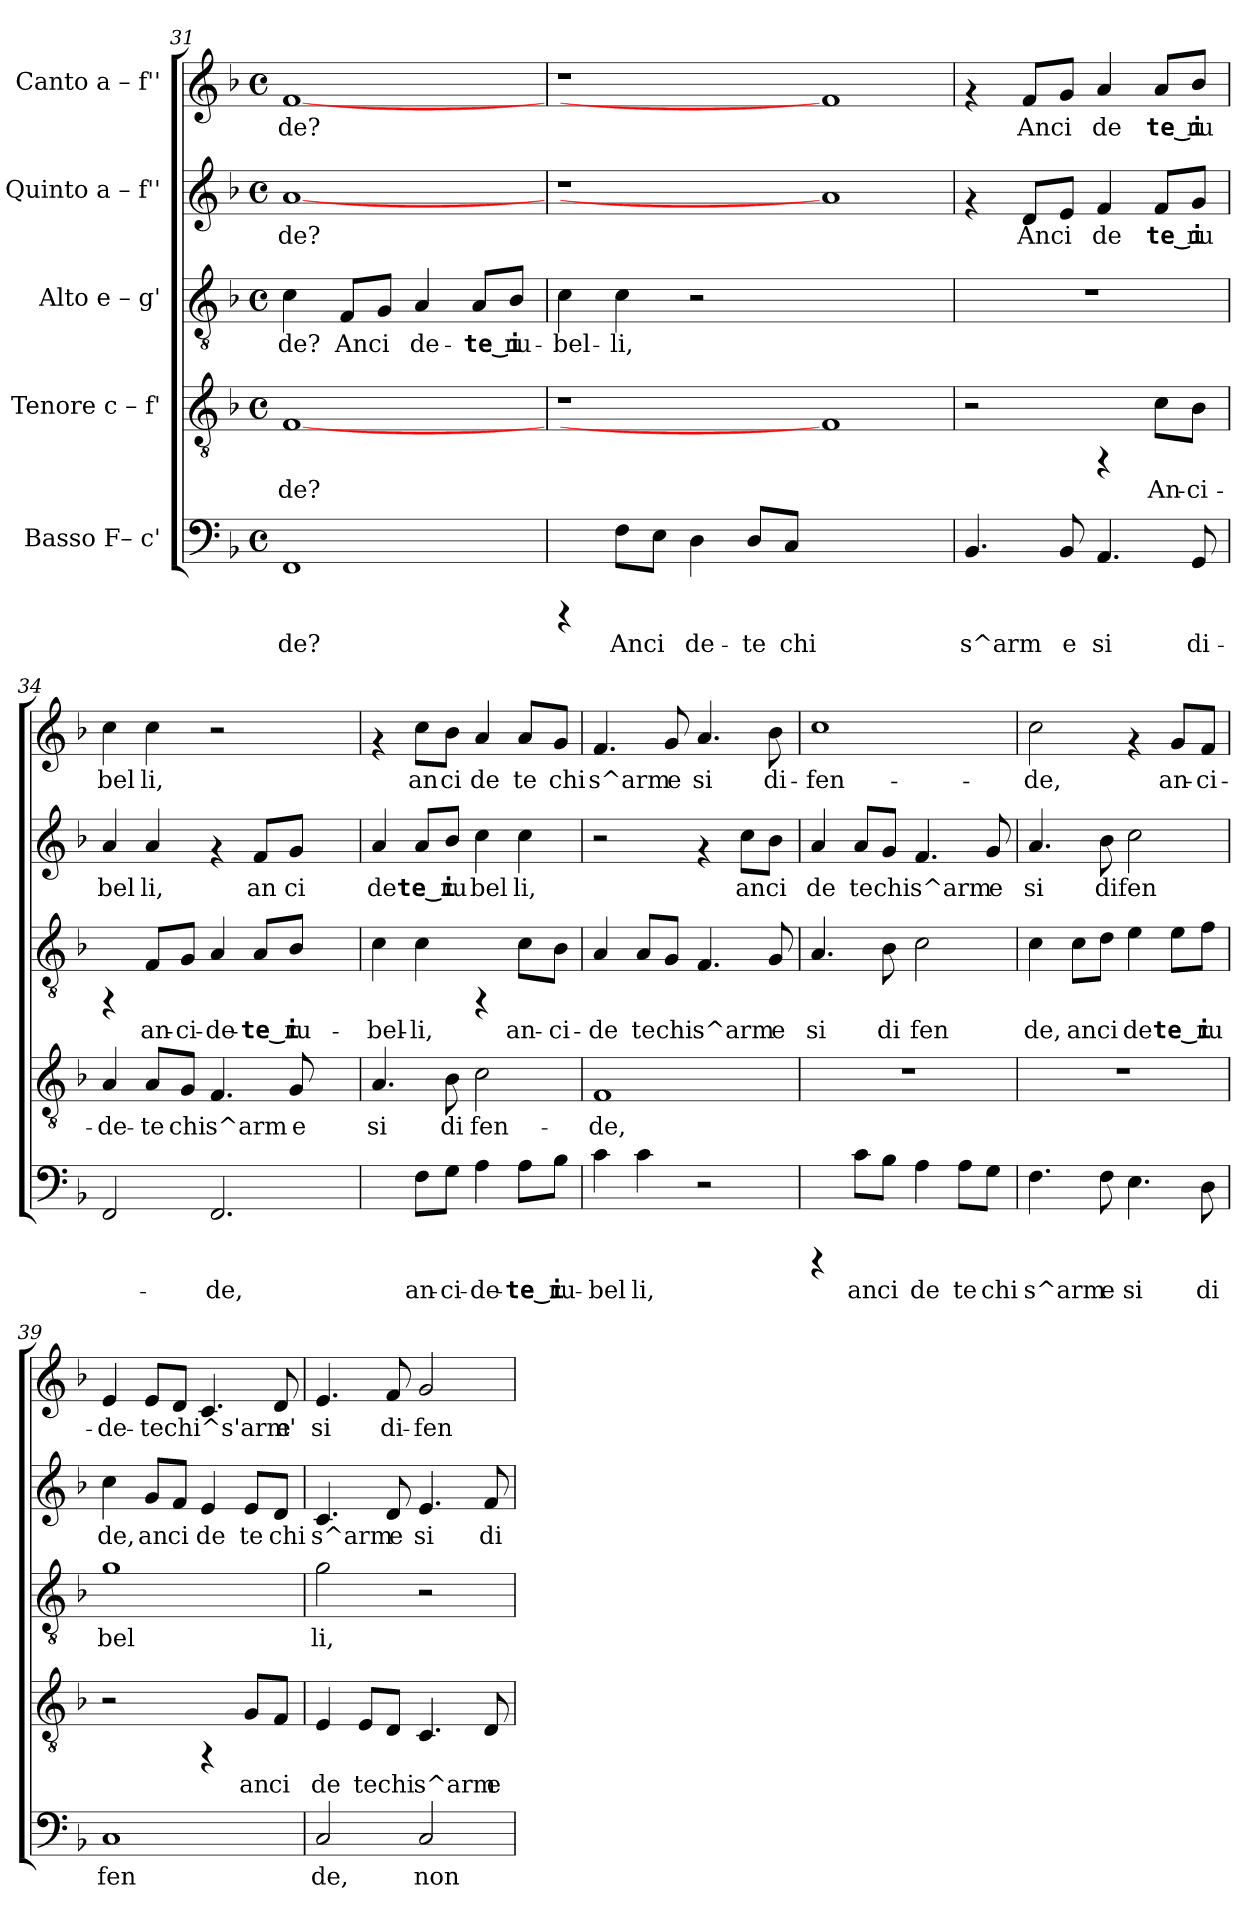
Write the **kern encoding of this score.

**kern	**text	**kern	**text	**kern	**text	**kern	**text	**kern	**text
*part5	*part5	*part4	*part4	*part3	*part3	*part2	*part2	*part1	*part1
*staff5	*staff5	*staff4	*staff4	*staff3	*staff3	*staff2	*staff2	*staff1	*staff1
*I"Basso  F– c'	*	*I"Tenore  c – f'	*	*I"Alto  e – g'	*	*I"Quinto  a – f''	*	*I"Canto  a – f''	*
!!LO:LB:g=z
*clefF4	*	*clefGv2	*	*clefGv2	*	*clefG2	*	*clefG2	*
*k[b-]	*	*k[b-]	*	*k[b-]	*	*k[b-]	*	*k[b-]	*
*F:	*	*F:	*	*F:	*	*F:	*	*F:	*
*M4/4	*	*M4/4	*	*M4/4	*	*M4/4	*	*M4/4	*
*met(c)	*	*met(c)	*	*met(c)	*	*met(c)	*	*met(c)	*
=31	=31	=31	=31	=31	=31	=31	=31	=31	=31
!	!LO:LY:b:cj	!	!LO:LY:b:cj	!	!LO:LY:b:rj	!	!LO:LY:b:rj	!	!LO:LY:b:rj
1FF	de?	[1F	-de?	4c\	de?	[1a	de?	[1f	-de?
!	!	!	!	!	!LO:LY:b:rj	!	!	!	!
.	.	.	.	8F/L	Anci-	.	.	.	.
!	!	!	!	!	!LO:LY:b:rj	!	!	!	!
.	.	.	.	8G/J	--	.	.	.	.
!	!	!	!	!	!LO:LY:b:rj	!	!	!	!
.	.	.	.	4A/	-de-	.	.	.	.
!	!	!	!	!	!LO:LY:b:rj	!	!	!	!
.	.	.	.	8A/L	-te‿i	.	.	.	.
!	!	!	!	!	!LO:LY:b:rj	!	!	!	!
.	.	.	.	8B-/J	ru-	.	.	.	.
=32	=32	=32	=32	=32	=32	=32	=32	=32	=32
!	!	!	!	!	!LO:LY:b:rj	!	!	!	!
4rCCC	.	1r	.	4c\	-bel-	1r	.	1r	.
!	!LO:LY:b:cj	!	!	!	!LO:LY:b:rj	!	!	!	!
8F\L	Anci	.	.	4c\	-li,	.	.	.	.
!	!LO:LY:b:cj	!	!	!	!	!	!	!	!
8E\J	.	.	.	.	.	.	.	.	.
!	!LO:LY:b:cj	!	!	!	!	!	!	!	!
4D\	de-	.	.	2r	.	.	.	.	.
!	!LO:LY:b:cj	!	!	!	!	!	!	!	!
8D/L	-te	.	.	.	.	.	.	.	.
!	!LO:LY:b:cj	!	!	!	!	!	!	!	!
8C/J	chi	.	.	.	.	.	.	.	.
1ryy	.	1F]	.	1ryy	.	1a]	.	1f]	.
=33	=33	=33	=33	=33	=33	=33	=33	=33	=33
!	!LO:LY:b:cj	!	!	!	!	!	!	!	!
4.BB-/	s^arm	2r	.	1r	.	4rf	.	4rf	.
!	!	!	!	!	!	!	!LO:LY:b:rj	!	!LO:LY:b:rj
.	.	.	.	.	.	8d/L	Anci	8f/L	Anci
!	!LO:LY:b:cj	!	!	!	!	!	!LO:LY:b:rj	!	!LO:LY:b:rj
8BB-/	e	.	.	.	.	8e/J	.	8g/J	.
!	!LO:LY:b:cj	!	!	!	!	!	!LO:LY:b:rj	!	!LO:LY:b:rj
4.AA/	si	4rFF	.	.	.	4f/	de	4a/	de
!	!	!	!LO:LY:b:cj	!	!	!	!LO:LY:b:rj	!	!LO:LY:b:rj
.	.	8c\L	An-	.	.	8f/L	te‿i	8a/L	te‿i
!	!LO:LY:b:cj	!	!LO:LY:b:cj	!	!	!	!LO:LY:b:rj	!	!LO:LY:b:rj
8GG/	di-	8B-\J	-ci-	.	.	8g/J	ru	8b-/J	ru
=34	=34	=34	=34	=34	=34	=34	=34	=34	=34
!	!	!	!LO:LY:b:cj	!	!	!	!LO:LY:b:rj	!	!LO:LY:b:rj
2FF/	.	4A/	-de-	4rFF	.	4a/	bel	4cc\	bel
!	!	!	!LO:LY:b:cj	!	!LO:LY:b:rj	!	!LO:LY:b:rj	!	!LO:LY:b:rj
.	.	8A/L	-te	8F/L	an-	4a/	li,	4cc\	li,
!	!	!	!LO:LY:b:cj	!	!LO:LY:b:rj	!	!	!	!
.	.	8G/J	chi	8G/J	-ci-	.	.	.	.
!	!LO:LY:b:cj	!	!LO:LY:b:cj	!	!LO:LY:b:rj	!	!	!	!
2.FF/	-de,	4.F/	s^arm	4A/	-de-	4rf	.	2r	.
!	!	!	!	!	!LO:LY:b:rj	!	!LO:LY:b:rj	!	!
.	.	.	.	8A/L	-te‿i	8f/L	an	.	.
!	!	!	!LO:LY:b:cj	!	!LO:LY:b:rj	!	!LO:LY:b:rj	!	!
.	.	8G/	e	8B-/J	ru-	8g/J	ci	.	.
.	.	4ryy	.	4ryy	.	4ryy	.	4ryy	.
=35	=35	=35	=35	=35	=35	=35	=35	=35	=35
!	!	!	!LO:LY:b:cj	!	!LO:LY:b:rj	!	!LO:LY:b:rj	!	!
4ryy	.	4.A/	si	4c\	-bel-	4a/	de	4rf	.
!	!LO:LY:b:cj	!	!	!	!LO:LY:b:rj	!	!LO:LY:b:rj	!	!LO:LY:b:rj
8F\L	an-	.	.	4c\	-li,	8a/L	te‿i	8cc\L	an
!	!LO:LY:b:cj	!	!LO:LY:b:cj	!	!	!	!LO:LY:b:rj	!	!LO:LY:b:rj
8G\J	-ci-	8B-\	di	.	.	8b-/J	ru	8b-\J	ci
!	!LO:LY:b:cj	!	!LO:LY:b:cj	!	!	!	!LO:LY:b:rj	!	!LO:LY:b:rj
4A\	-de-	2c\	fen-	4rFF	.	4cc\	bel	4a/	de
!	!LO:LY:b:cj	!	!	!	!LO:LY:b:rj	!	!LO:LY:b:rj	!	!LO:LY:b:rj
8A\L	-te‿i	.	.	8c\L	an-	4cc\	li,	8a/L	te
!	!LO:LY:b:cj	!	!	!	!LO:LY:b:rj	!	!	!	!LO:LY:b:rj
8B-\J	ru-	.	.	8B-\J	-ci-	.	.	8g/J	chi
!!LO:PB:g=z
=36	=36	=36	=36	=36	=36	=36	=36	=36	=36
!	!LO:LY:b:cj	!	!LO:LY:b:cj	!	!LO:LY:b:rj	!	!	!	!LO:LY:b:rj
4c\	-bel	1F	-de,	4A/	-de	2r	.	4.f/	s^arm
!	!LO:LY:b:cj	!	!	!	!LO:LY:b:rj	!	!	!	!
4c\	li,	.	.	8A/L	te	.	.	.	.
!	!	!	!	!	!LO:LY:b:rj	!	!	!	!LO:LY:b:rj
.	.	.	.	8G/J	chi	.	.	8g/	e
!	!	!	!	!	!LO:LY:b:rj	!	!	!	!LO:LY:b:rj
2r	.	.	.	4.F/	s^arm	4rf	.	4.a/	si
!	!	!	!	!	!	!	!LO:LY:b:rj	!	!
.	.	.	.	.	.	8cc\L	anci	.	.
!	!	!	!	!	!LO:LY:b:rj	!	!LO:LY:b:rj	!	!LO:LY:b:rj
.	.	.	.	8G/	e	8b-\J	.	8b-\	di-
=37	=37	=37	=37	=37	=37	=37	=37	=37	=37
!	!	!	!	!	!LO:LY:b:rj	!	!LO:LY:b:rj	!	!LO:LY:b:rj
4rCCC	.	1r	.	4.A/	si	4a/	de	1cc	-fen-
!	!LO:LY:b:cj	!	!	!	!	!	!LO:LY:b:rj	!	!
8c\L	an	.	.	.	.	8a/L	te	.	.
!	!LO:LY:b:cj	!	!	!	!LO:LY:b:rj	!	!LO:LY:b:rj	!	!
8B-\J	ci	.	.	8B-\	di	8g/J	chi	.	.
!	!LO:LY:b:cj	!	!	!	!LO:LY:b:rj	!	!LO:LY:b:rj	!	!
4A\	de	.	.	2c\	fen	4.f/	s^arm	.	.
!	!LO:LY:b:cj	!	!	!	!	!	!	!	!
8A\L	te	.	.	.	.	.	.	.	.
!	!LO:LY:b:cj	!	!	!	!	!	!LO:LY:b:rj	!	!
8G\J	chi	.	.	.	.	8g/	e	.	.
=38	=38	=38	=38	=38	=38	=38	=38	=38	=38
!	!LO:LY:b:cj	!	!	!	!LO:LY:b:rj	!	!LO:LY:b:rj	!	!LO:LY:b:rj
4.F\	s^arm	1r	.	4c\	de,	4.a/	si	2cc\	-de,
!	!	!	!	!	!LO:LY:b:rj	!	!	!	!
.	.	.	.	8c\L	anci	.	.	.	.
!	!LO:LY:b:cj	!	!	!	!LO:LY:b:rj	!	!LO:LY:b:rj	!	!
8F\	e	.	.	8d\J	.	8b-\	difen	.	.
!	!LO:LY:b:cj	!	!	!	!LO:LY:b:rj	!	!LO:LY:b:rj	!	!
4.E\	si	.	.	4e\	de	2cc\	.	4rf	.
!	!	!	!	!	!LO:LY:b:rj	!	!	!	!LO:LY:b:rj
.	.	.	.	8e\L	te‿i	.	.	8g/L	an-
!	!LO:LY:b:cj	!	!	!	!LO:LY:b:rj	!	!	!	!LO:LY:b:rj
8D\	di	.	.	8f\J	ru	.	.	8f/J	-ci-
=39	=39	=39	=39	=39	=39	=39	=39	=39	=39
!	!LO:LY:b:cj	!	!	!	!LO:LY:b:rj	!	!LO:LY:b:rj	!	!LO:LY:b:rj
1C	fen	2r	.	1g	bel	4cc\	de,	4e/	-de-
!	!	!	!	!	!	!	!LO:LY:b:rj	!	!LO:LY:b:rj
.	.	.	.	.	.	8g/L	an	8e/L	-te
!	!	!	!	!	!	!	!LO:LY:b:rj	!	!LO:LY:b:rj
.	.	.	.	.	.	8f/J	ci	8d/J	chi^s'arm'
!	!	!	!	!	!	!	!LO:LY:b:rj	!	!LO:LY:b:rj
.	.	4rFF	.	.	.	4e/	de	4.c/	.
!	!	!	!LO:LY:b:cj	!	!	!	!LO:LY:b:rj	!	!
.	.	8G/L	an	.	.	8e/L	te	.	.
!	!	!	!LO:LY:b:cj	!	!	!	!LO:LY:b:rj	!	!LO:LY:b:rj
.	.	8F/J	ci	.	.	8d/J	chi	8d/	e
=40	=40	=40	=40	=40	=40	=40	=40	=40	=40
!	!LO:LY:b:cj	!	!LO:LY:b:cj	!	!LO:LY:b:rj	!	!LO:LY:b:rj	!	!LO:LY:b:rj
2C/	de,	4E/	de	2g\	li,	4.c/	s^arm	4.e/	si
!	!	!	!LO:LY:b:cj	!	!	!	!	!	!
.	.	8E/L	te	.	.	.	.	.	.
!	!	!	!LO:LY:b:cj	!	!	!	!LO:LY:b:rj	!	!LO:LY:b:rj
.	.	8D/J	chi	.	.	8d/	e	8f/	di-
!	!LO:LY:b:cj	!	!LO:LY:b:cj	!	!	!	!LO:LY:b:rj	!	!LO:LY:b:rj
2C/	non	4.C/	s^arm	2r	.	4.e/	si	2g/	-fen-
!	!	!	!LO:LY:b:cj	!	!	!	!LO:LY:b:rj	!	!
.	.	8D/	e	.	.	8f/	di	.	.
=	=	=	=	=	=	=	=	=	=
*-	*-	*-	*-	*-	*-	*-	*-	*-	*-
